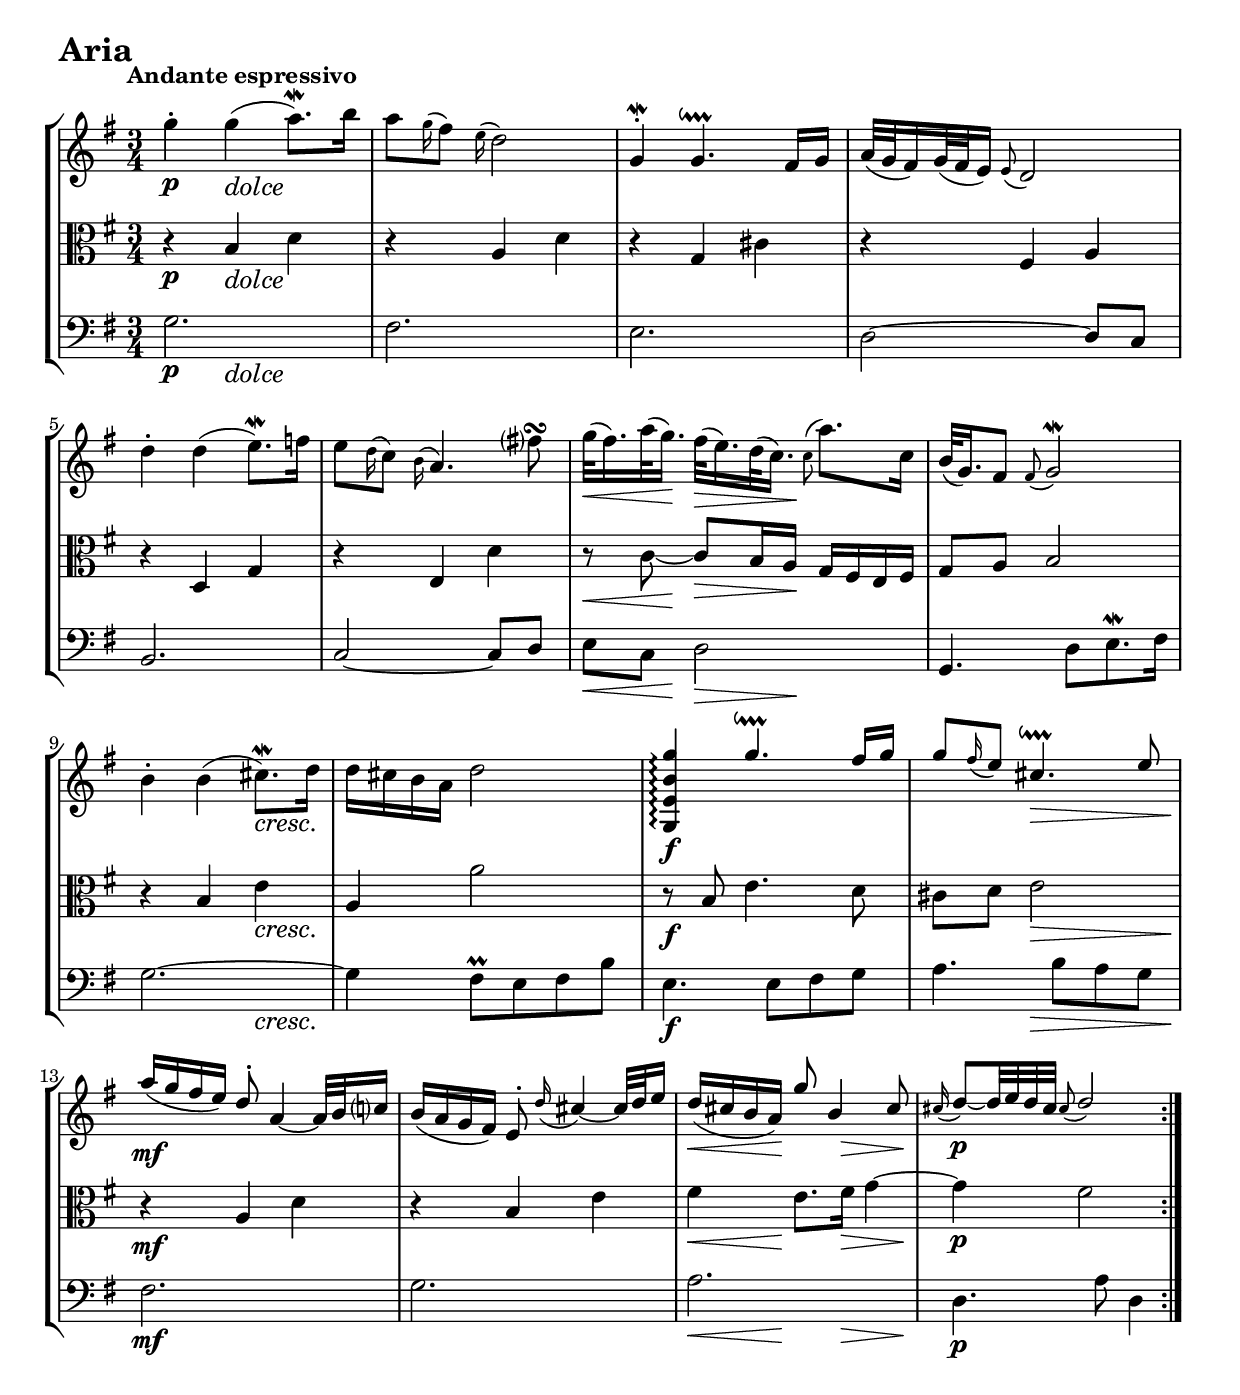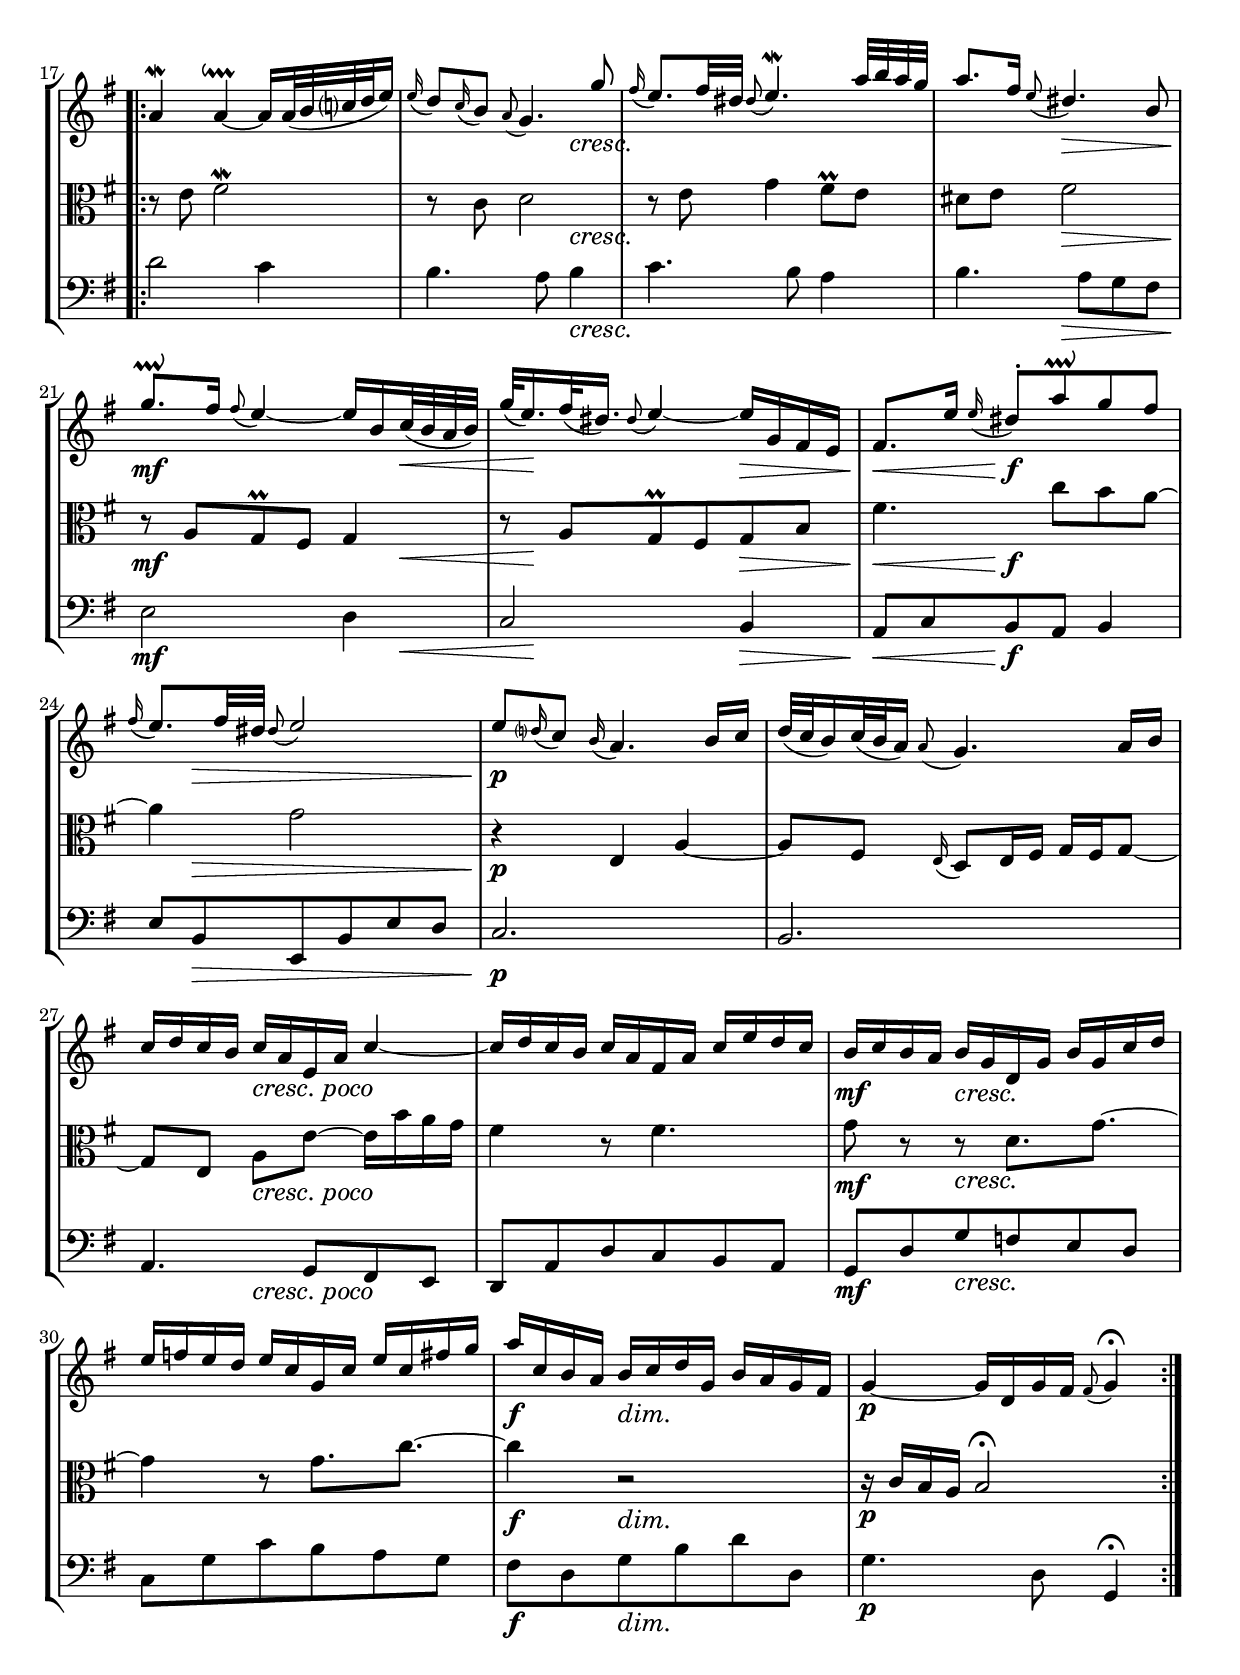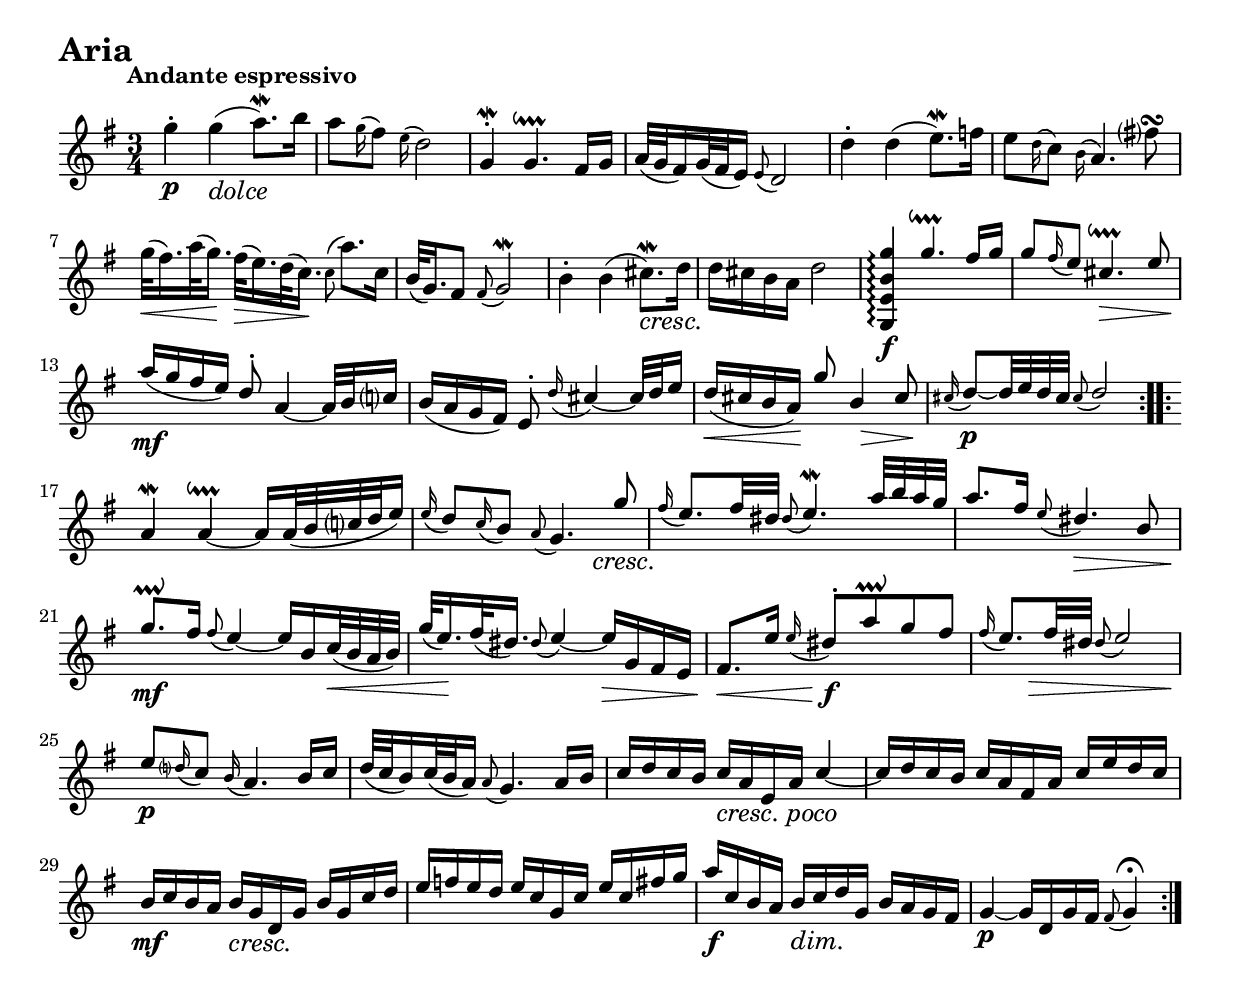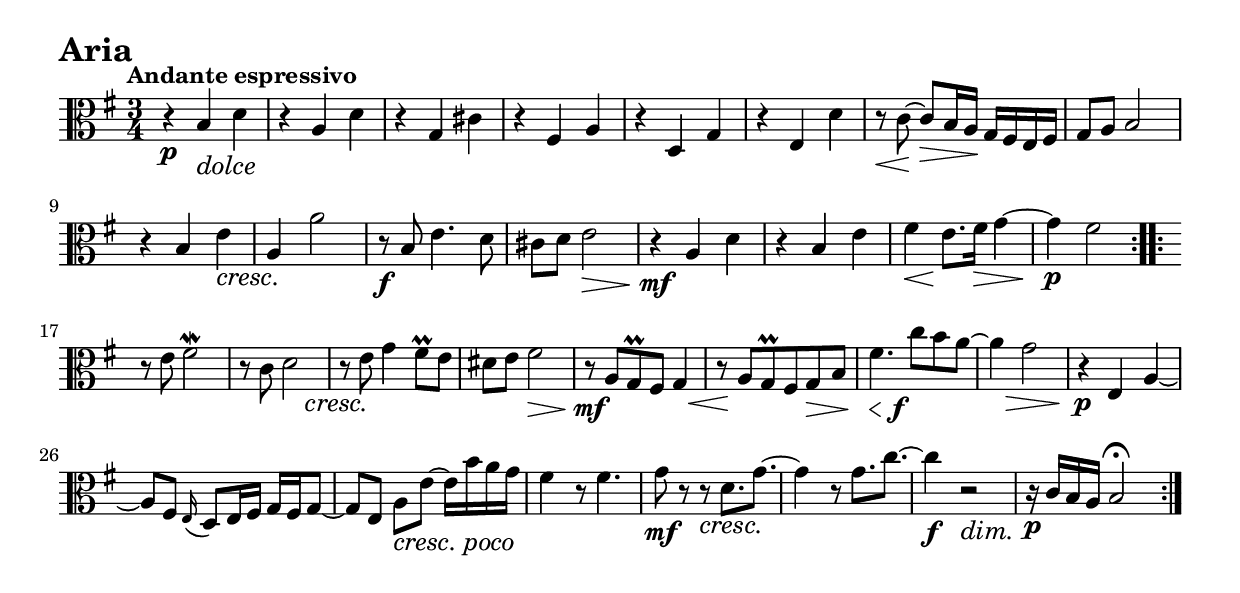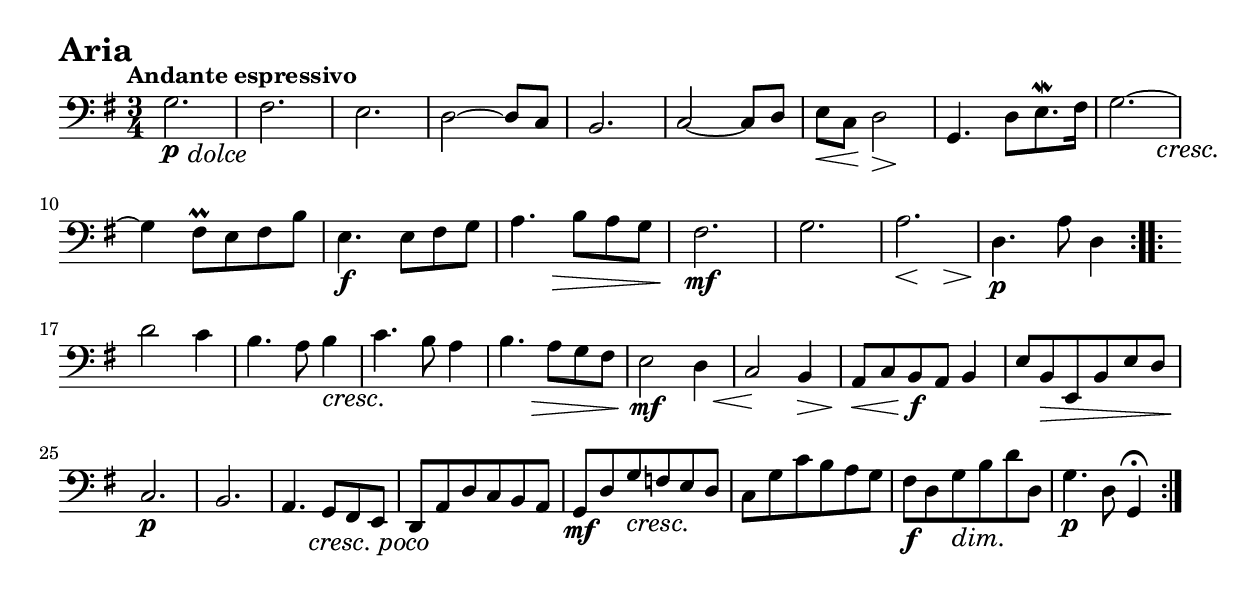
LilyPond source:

\version "2.24.2"

#(set-default-paper-size "a4")

\paper {
    ragged-bottom = ##t
    print-page-number = ##f
    print-all-headers = ##f
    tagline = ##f
    indent = #0
    page-breaking = #ly:optimal-breaking
}

\pointAndClickOff

violin = \relative c'' {
    \accidentalStyle modern-voice-cautionary
    \override Rest.staff-position = #0
    \dotsNeutral \dynamicNeutral \phrasingSlurNeutral \slurNeutral \stemNeutral \textSpannerNeutral \tieNeutral \tupletNeutral
    \set Staff.midiInstrument = "violin"

    \repeat volta 2 {
        %1
        g'4-. g( a8.\mordent) b16
        a8 \appoggiatura g16 fis8 \appoggiatura e16 d2
        g,4-. \mordent g4.\downprall fis16 g
        a32[( g fis16) g32( fis e16)] \appoggiatura e8 d2

        %5
        d'4-. d( e8. \mordent) f16
        e8 \appoggiatura d16 c8 \appoggiatura b16 a4. fis'8\turn
        g32[( fis16.) a32( g16.)] fis32[( e16.) d32( c16.)] \appoggiatura c8 a'8. c,16
        b32[( g16.) fis8] \appoggiatura fis8 g2 \mordent

        %9
        b4-. b4( cis8. \mordent) d16
        d cis b a d2 \stemUp
        <g,, e' b' g'>4\arpeggio g''4.\downprall fis16 g16
        g8 \appoggiatura fis16 e8 cis4.\downprall e8

        %13
        a16( g fis e) d8-. a4 ~ a32 b32 c16
        b( a g fis) e8-. \appoggiatura d'16 cis4 ~ cis32 d e16
        d ( cis b a) g'8 b,4 cis8
        \appoggiatura cis16 d8 ~[ d32 e32 d32 cis32] \appoggiatura cis8 d2
    }
    \tag #'full { \pageBreak }
    \repeat volta 2 {
        % https://music.stackexchange.com/a/128794
        % workaround for issue 34 https://sourceforge.net/p/testlilyissues/issues/34/
        \grace {s8}

        %17
        a4 \mordent a4 ~\downprall a16[ a32( b32 c32 d32 e16)]
        \appoggiatura e16 d8 \appoggiatura c16 b8 \appoggiatura a8 g4. g'8
        \appoggiatura fis16 e8. fis32 dis32 \appoggiatura dis8 e4. \mordent a32 b32 a32 g32
        a8. fis16 \appoggiatura e8 dis4. b8

        %21
        g'8. \prallup fis16 \appoggiatura fis8 e4 ~ e16[ b16 c32( b32 a32 b32)]
        g'32[( e16.) fis32( dis16.)] \appoggiatura dis8 e4 ~ e16 g,16 fis16 e16
        fis8. e'16 \appoggiatura e16 dis8-. a'8 \prallup g8 fis8
        \appoggiatura fis16 e8. fis32 dis32 \appoggiatura dis8 e2

        %25
        e8 \appoggiatura d16 c8 \appoggiatura b16 a4. b16[ c16]
        d32[( c32 b16) c32( b32 a16)] \appoggiatura a8 g4. a16 b16
        c16 d16 c16 b16 c16 a16 e16 a16 c4 ~
        c16 d16 c16 b16 c16 a16 fis16 a16 c16 e16 d16 c16

        %29
        b16 c16 b16 a16 b16 g16 d16 g16 b16 g16 c16 d16
        e16 f16 e16 d16 e16 c16 g16 c16 e16 c16 fis16 g16
        a16 c,16 b16 a16 b16 c16 d16 g,16 b16 a16 g16 fis16
        g4 ~ g16 d16 g16 fis16 \appoggiatura fis8 g4\fermata
    }
}

viola = \relative c' {
    \accidentalStyle modern-voice-cautionary
    \override Rest.staff-position = #0
    \dotsNeutral \dynamicNeutral \phrasingSlurNeutral \slurNeutral \stemNeutral \textSpannerNeutral \tieNeutral \tupletNeutral
    \set Staff.midiInstrument = "viola"

    \repeat volta 2 {
        %1
        r4 b d
        r a d
        r g, cis
        r fis, a

        %5
        r d, g
        r e d'
        r8 c8 ~ c8[ b16 a16] g16 fis16 e16 fis16
        g8 a b2

        %9
        r4 b e
        a, a'2
        r8 b, e4. d8
        cis d e2

        %13
        r4 a, d
        r b e
        fis e8. fis16 g4 ~
        g fis2
    }
    \tag #'full { \pageBreak }
    \repeat volta 2 {
        % https://music.stackexchange.com/a/128794
        % workaround for issue 34 https://sourceforge.net/p/testlilyissues/issues/34/
        \grace {s8}

        %17
        r8 e fis2 \mordent
        r8 c d2
        r8 e g4 fis8 \prall e
        dis e fis2

        %21
        r8 a, g \prall fis g4
        r8 a g \prall fis g b
        fis'4. c'8 b a ~
        a4 g2

        %25
        r4 e, a ~
        a8 fis \appoggiatura e16 d8[ e16 fis] g[ fis g8] ~
        g[ e] a e' ~ e16 b' a g
        fis4 r8 fis4.

        %29
        g8 r r d8. g ~
        g4 r8 g8. c~
        c4 r2
        r16 c, b a b2 \fermata
    }
}

cello = \relative c' {
    \accidentalStyle modern-voice-cautionary
    \override Rest.staff-position = #0
    \dotsNeutral \dynamicNeutral \phrasingSlurNeutral \slurNeutral \stemNeutral \textSpannerNeutral \tieNeutral \tupletNeutral
    \set Staff.midiInstrument = "cello"

    \repeat volta 2 {
        %1
        g2.
        fis2.
        e2.
        d2 ~ d8 c

        %5
        b2.
        c2 ~ c8 d
        e c d2
        g,4. d'8[ e8.\mordent fis16]

        %9
        g2. ~
        g4 fis8 \prall e fis b
        e,4. e8 fis g
        a4. b8 a g

        %13
        fis2.
        g
        a
        d,4. a'8 d,4
    }
    \tag #'full { \pageBreak }
    \repeat volta 2 {
        % https://music.stackexchange.com/a/128794
        % workaround for issue 34 https://sourceforge.net/p/testlilyissues/issues/34/
        \grace {s8}

        %17
        d'2 c4
        b4. a8 b4
        c4. b8 a4
        b4. a8 g fis

        %21
        e2 d4
        c2 b4
        a8 c b a b4
        e8 b e, b' e d

        %25
        c2.
        b2.
        a4. g8 fis e
        d a' d c b a

        %29
        g d' g f e d
        c g' c b a g
        fis d g b d d,
        g4. d8 g,4 \fermata
    }
}

volume = \relative c {
    \tempo "Andante espressivo"
    \override DynamicTextSpanner.style = #'none
    {
        s4 \p s4-\markup { \italic \larger "dolce" } s4 |
        s2. |
        s2. |
        s2. |
        s2. |
        s2. |
        s8. \< s16 \! s8. \> s16 \! s4 |
        s2. |

        s4 s4 s4 \cresc |
        s2. |
        s2. \f |
        s4 s4 \> s4 |
        s2. \mf \! |
        s2. |
        s8. \< s16 \! s8. s16 \> s8. s16 \! |
        s2. \p |
    }
    \tag #'part { \break }
    {
        s2. |
        s2 s4 \cresc |
        s2. |
        s4 s2 \> |
        s2 \mf s8 s16 \< s16 |
        s16 s16 \! s8 s4 s4 \> |
        s4 \< s4 \f s4 |
        s8 s8 \> s2 |

        s2. \p |
        s2. |
        s4 s4-\markup { \italic \larger "cresc. poco" } s4 |
        s2. |
        s4 \mf s4 \cresc s4 |
        s2. |
        s4 \f s4 \dim s4 |
        s2. \p |
    }
}

\book {
    \score {
        \header {
            title = "Aria with 30 Variations"
            subtitle = "Goldberg Variations"
            piece = \markup { \fontsize #3 \bold "Aria" }
            composer = "J.S. Bach"
        }
        \keepWithTag #'full
        \removeWithTag #'part
        \context StaffGroup <<
            \context Staff = "upper" { \clef treble \key g \major \time 3/4 << \violin \\ \volume >> }
            \context Staff = "middle" { \clef C \key g \major \time 3/4 << \viola \\ \volume >> }
            \context Staff = "lower" { \clef bass \key g \major \time 3/4 << \cello \\ \volume >> }
        >>
        \layout { }
        \midi { }
    }
}
\book {
    \score {
        \header {
            title = "Aria with 30 Variations"
            subtitle = "Goldberg Variations"
            piece = \markup { \fontsize #3 \bold "Aria" }
            composer = "J.S. Bach"
        }
        \keepWithTag #'part
        \removeWithTag #'full
        \context Staff = "upper1" { \clef treble \key g \major \time 3/4 << \violin \\ \volume >> }
        \layout { }
    }
}
\book {
    \score {
        \header {
            title = "Aria with 30 Variations"
            subtitle = "Goldberg Variations"
            piece = \markup { \fontsize #3 \bold "Aria" }
            composer = "J.S. Bach"
        }
        \keepWithTag #'part
        \removeWithTag #'full
        \context Staff = "middle" { \clef C \key g \major \time 3/4 << \viola \\ \volume >> }
        \layout { }
    }
}
\book {
    \score {
        \header {
            title = "Aria with 30 Variations"
            subtitle = "Goldberg Variations"
            piece = \markup { \fontsize #3 \bold "Aria" }
            composer = "J.S. Bach"
        }
        \keepWithTag #'part
        \removeWithTag #'full
        \context Staff = "lower" { \clef bass \key g \major \time 3/4 << \cello \\ \volume >> }
        \layout { }
    }
}